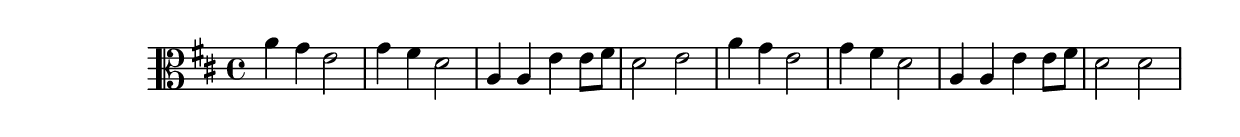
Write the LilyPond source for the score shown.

\version "2.19.49"
%{\header {
  title = "finale, London symphony"
  composer = "Haydn"
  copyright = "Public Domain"
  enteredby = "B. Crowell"
}%}
\score{{\key d \major
    \time 4/4
    %{\tempo 4=165
%}\clef C
    \relative a' {
a4 g e2 | g4 fis d2 | a4 a e' e8 fis | d2 e |
a4 g e2 | g4 fis d2 | a4 a e' e8 fis | d2 d |
}
}}